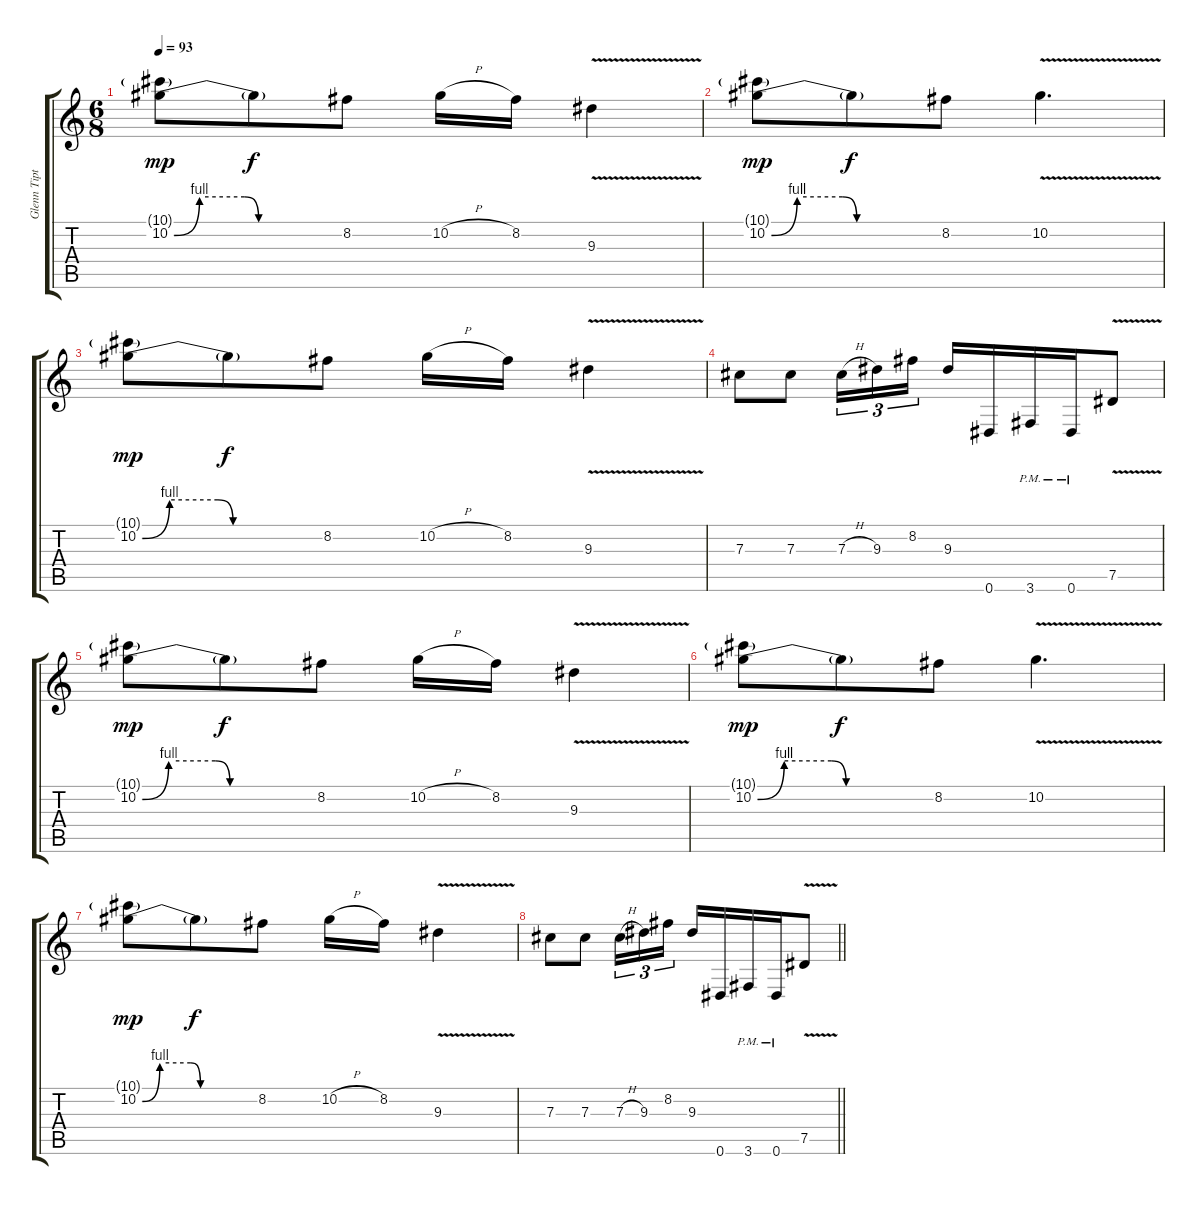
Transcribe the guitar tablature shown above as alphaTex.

\track ("Glenn Tipton" "Glenn Tipt") {instrument overdrivenguitar}
\staff {score tabs}
\tuning (Eb4 Bb3 Gb3 Db3 Ab2 Eb2) {hide}
\ts (6 8)
\section ("" "")
\tempo 93
\clef g2
\ks c
(10.1{g} 10.2{be (custom 0 0 9 4 25 4 30 0 60 0)}).8{dy mp} 10.2{t}.8{dy f} 8.2.8 10.2{h}.16 8.2.16 9.3{v}.4 |
(10.1{g} 10.2{be (custom 0 0 9 4 25 4 30 0 60 0)}).8{dy mp} 10.2{t}.8{dy f} 8.2.8 10.2{v}.4{d} |
(10.1{g} 10.2{be (custom 0 0 9 4 25 4 30 0 60 0)}).8{dy mp} 10.2{t}.8{dy f} 8.2.8 10.2{h}.16 8.2.16 9.3{v}.4 |
7.3.8 7.3.8 7.3{h}.16{tu (3 2)} 9.3.16{tu (3 2)} 8.2.16{tu (3 2)} 9.3.16 0.6.16 3.6{pm}.16 0.6{pm}.16 7.5{v}.8 |
(10.1{g} 10.2{be (custom 0 0 9 4 25 4 30 0 60 0)}).8{dy mp} 10.2{t}.8{dy f} 8.2.8 10.2{h}.16 8.2.16 9.3{v}.4 |
(10.1{g} 10.2{be (custom 0 0 9 4 25 4 30 0 60 0)}).8{dy mp} 10.2{t}.8{dy f} 8.2.8 10.2{v}.4{d} |
(10.1{g} 10.2{be (custom 0 0 9 4 25 4 30 0 60 0)}).8{dy mp} 10.2{t}.8{dy f} 8.2.8 10.2{h}.16 8.2.16 9.3{v}.4 |
\barLineRight lightlight
7.3.8 7.3.8 7.3{h}.16{tu (3 2)} 9.3.16{tu (3 2)} 8.2.16{tu (3 2)} 9.3.16 0.6.16 3.6{pm}.16 0.6{pm}.16 7.5{v}.8
